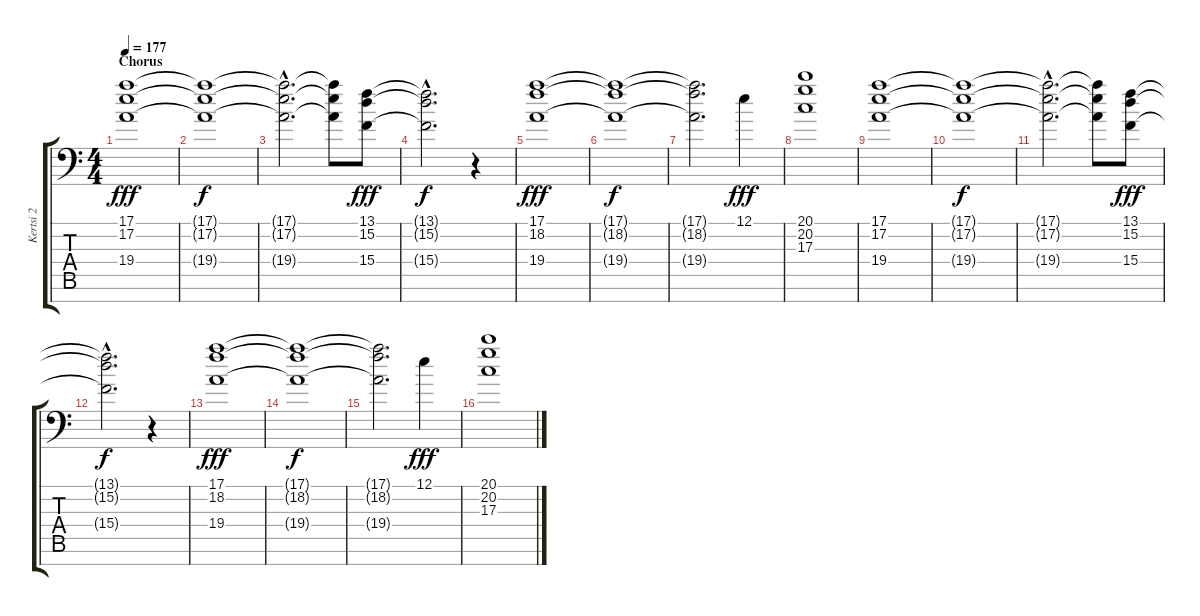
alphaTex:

\track ("Kertsi 2" "Kertsi 2") {instrument pad2warm}
\staff {score tabs}
\tuning (E4 B3 G3 D3 A2 E2 C-1) {hide}
\ts (4 4)
\section ("" "Chorus")
\tempo 177
\clef f4
\ks c
(17.1 17.2 19.4).1{dy fff} |
(17.1{t} 17.2{t} 19.4{t}).1{dy f} |
(17.1{hac t} 17.2{hac t} 19.4{hac t}).2{d} (17.1{t} 17.2{t} 19.4{t}).8 (13.1 15.2 15.4).8{dy fff} |
(13.1{hac t} 15.2{hac t} 15.4{hac t}).2{d dy f} r.4 |
(17.1 18.2 19.4).1{dy fff} |
(17.1{t} 18.2{t} 19.4{t}).1{dy f} |
(17.1{t} 18.2{t} 19.4{t}).2{d} 12.1.4{dy fff} |
(20.1 20.2 17.3).1 |
(17.1 17.2 19.4).1 |
(17.1{t} 17.2{t} 19.4{t}).1{dy f} |
(17.1{hac t} 17.2{hac t} 19.4{hac t}).2{d} (17.1{t} 17.2{t} 19.4{t}).8 (13.1 15.2 15.4).8{dy fff} |
(13.1{hac t} 15.2{hac t} 15.4{hac t}).2{d dy f} r.4 |
(17.1 18.2 19.4).1{dy fff} |
(17.1{t} 18.2{t} 19.4{t}).1{dy f} |
(17.1{t} 18.2{t} 19.4{t}).2{d} 12.1.4{dy fff} |
(20.1 20.2 17.3).1
